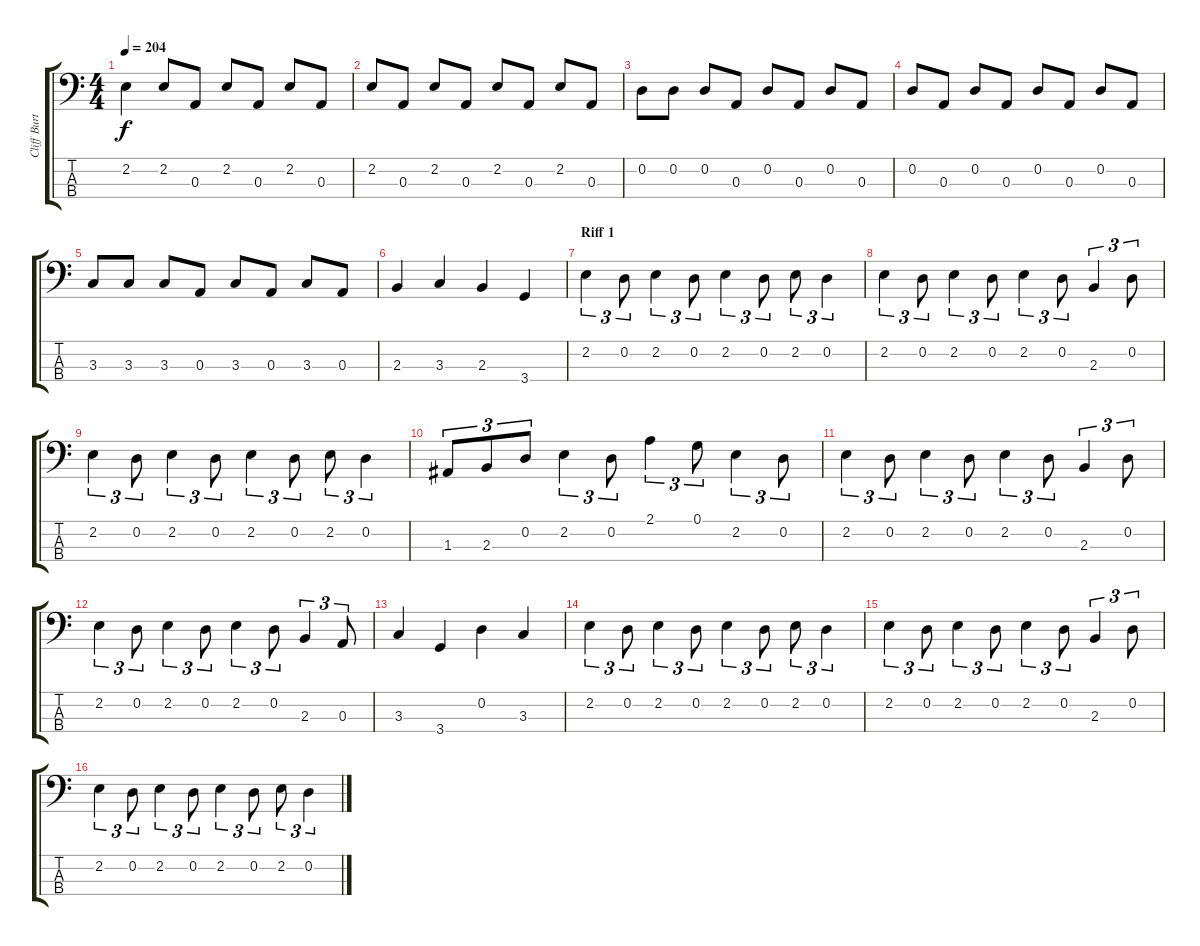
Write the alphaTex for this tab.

\track ("Cliff Burton (Bass)" "Cliff Burt") {instrument electricbassfinger}
\staff {score tabs}
\tuning (G2 D2 A1 E1) {hide}
\ts (4 4)
\tempo 204
\clef f4
\ks c
2.2.4{dy f} 2.2.8 0.3.8 2.2.8 0.3.8 2.2.8 0.3.8 |
2.2.8 0.3.8 2.2.8 0.3.8 2.2.8 0.3.8 2.2.8 0.3.8 |
0.2.8 0.2.8 0.2.8 0.3.8 0.2.8 0.3.8 0.2.8 0.3.8 |
0.2.8 0.3.8 0.2.8 0.3.8 0.2.8 0.3.8 0.2.8 0.3.8 |
3.3.8 3.3.8 3.3.8 0.3.8 3.3.8 0.3.8 3.3.8 0.3.8 |
2.3.4 3.3.4 2.3.4 3.4.4 |
\section ("" "Riff 1")
2.2.4{tu (3 2)} 0.2.8{tu (3 2)} 2.2.4{tu (3 2)} 0.2.8{tu (3 2)} 2.2.4{tu (3 2)} 0.2.8{tu (3 2)} 2.2.8{tu (3 2)} 0.2.4{tu (3 2)} |
2.2.4{tu (3 2)} 0.2.8{tu (3 2)} 2.2.4{tu (3 2)} 0.2.8{tu (3 2)} 2.2.4{tu (3 2)} 0.2.8{tu (3 2)} 2.3.4{tu (3 2)} 0.2.8{tu (3 2)} |
2.2.4{tu (3 2)} 0.2.8{tu (3 2)} 2.2.4{tu (3 2)} 0.2.8{tu (3 2)} 2.2.4{tu (3 2)} 0.2.8{tu (3 2)} 2.2.8{tu (3 2)} 0.2.4{tu (3 2)} |
1.3.8{tu (3 2)} 2.3.8{tu (3 2)} 0.2.8{tu (3 2)} 2.2.4{tu (3 2)} 0.2.8{tu (3 2)} 2.1.4{tu (3 2)} 0.1.8{tu (3 2)} 2.2.4{tu (3 2)} 0.2.8{tu (3 2)} |
2.2.4{tu (3 2)} 0.2.8{tu (3 2)} 2.2.4{tu (3 2)} 0.2.8{tu (3 2)} 2.2.4{tu (3 2)} 0.2.8{tu (3 2)} 2.3.4{tu (3 2)} 0.2.8{tu (3 2)} |
2.2.4{tu (3 2)} 0.2.8{tu (3 2)} 2.2.4{tu (3 2)} 0.2.8{tu (3 2)} 2.2.4{tu (3 2)} 0.2.8{tu (3 2)} 2.3.4{tu (3 2)} 0.3.8{tu (3 2)} |
3.3.4 3.4.4 0.2.4 3.3.4 |
2.2.4{tu (3 2)} 0.2.8{tu (3 2)} 2.2.4{tu (3 2)} 0.2.8{tu (3 2)} 2.2.4{tu (3 2)} 0.2.8{tu (3 2)} 2.2.8{tu (3 2)} 0.2.4{tu (3 2)} |
2.2.4{tu (3 2)} 0.2.8{tu (3 2)} 2.2.4{tu (3 2)} 0.2.8{tu (3 2)} 2.2.4{tu (3 2)} 0.2.8{tu (3 2)} 2.3.4{tu (3 2)} 0.2.8{tu (3 2)} |
2.2.4{tu (3 2)} 0.2.8{tu (3 2)} 2.2.4{tu (3 2)} 0.2.8{tu (3 2)} 2.2.4{tu (3 2)} 0.2.8{tu (3 2)} 2.2.8{tu (3 2)} 0.2.4{tu (3 2)}
